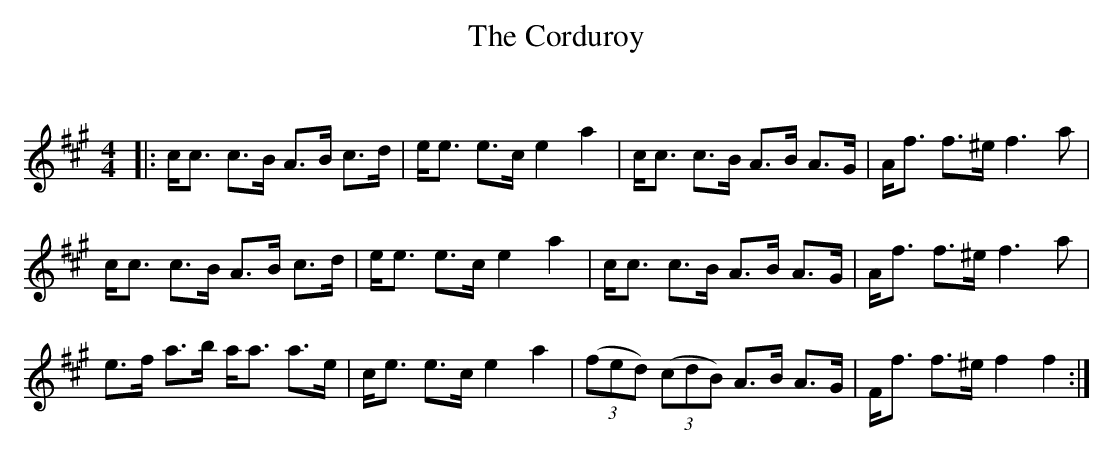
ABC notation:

X:1
T: The Corduroy
C:
Q: 128
K:A
M:4/4
L:1/16
|:cc3 c3B A3B c3d|ee3 e3c e4 a4|cc3 c3B A3B A3G|Af3 f3^e f6a2|
cc3 c3B A3B c3d|ee3 e3c e4 a4|cc3 c3B A3B A3G|Af3 f3^e f6a2|
e3f a3b aa3 a3e|ce3 e3c e4a4|((3f2e2d2) ((3c2d2B2) A3B A3G|Ff3 f3^e f4f4:|
